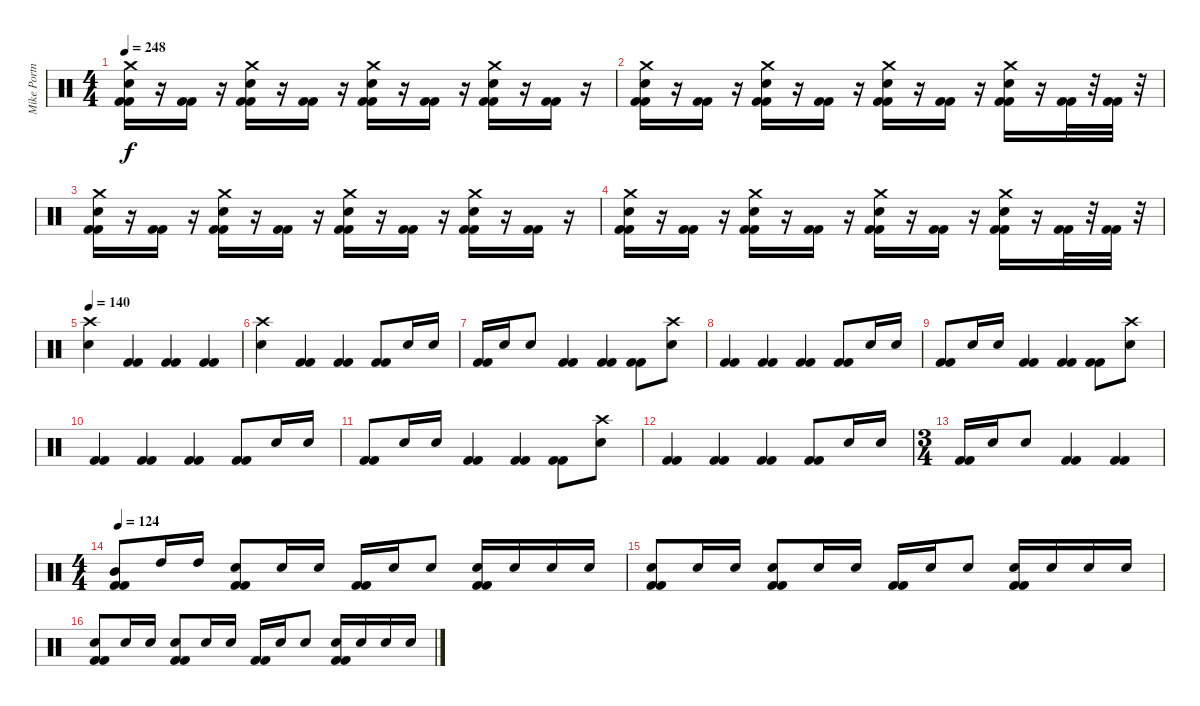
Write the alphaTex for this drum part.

\track ("Mike Portnoy - Drum" "Mike Portn") {instrument percussion}
\staff {score}
\articulation defaults
\ts (4 4)
\tempo 248
\clef neutral
\ks c
("Crash medium (hit)" "Snare (hit) 2" "Kick (hit) 2" "Kick (hit) 2").16{dy f} r.16 ("Kick (hit) 2" "Kick (hit) 2").16 r.16 ("Crash medium (hit)" "Snare (hit) 2" "Kick (hit) 2" "Kick (hit) 2").16 r.16 ("Kick (hit) 2" "Kick (hit) 2").16 r.16 ("Crash medium (hit)" "Snare (hit) 2" "Kick (hit) 2" "Kick (hit) 2").16 r.16 ("Kick (hit) 2" "Kick (hit) 2").16 r.16 ("Crash medium (hit)" "Snare (hit) 2" "Kick (hit) 2" "Kick (hit) 2").16 r.16 ("Kick (hit) 2" "Kick (hit) 2").16 r.16 |
("Crash medium (hit)" "Snare (hit) 2" "Kick (hit) 2" "Kick (hit) 2").16 r.16 ("Kick (hit) 2" "Kick (hit) 2").16 r.16 ("Crash medium (hit)" "Snare (hit) 2" "Kick (hit) 2" "Kick (hit) 2").16 r.16 ("Kick (hit) 2" "Kick (hit) 2").16 r.16 ("Crash medium (hit)" "Snare (hit) 2" "Kick (hit) 2" "Kick (hit) 2").16 r.16 ("Kick (hit) 2" "Kick (hit) 2").16 r.16 ("Crash medium (hit)" "Snare (hit) 2" "Kick (hit) 2" "Kick (hit) 2").16 r.16 ("Kick (hit) 2" "Kick (hit) 2").32 r.32 ("Kick (hit) 2" "Kick (hit) 2").32 r.32 |
("Crash medium (hit)" "Snare (hit) 2" "Kick (hit) 2" "Kick (hit) 2").16 r.16 ("Kick (hit) 2" "Kick (hit) 2").16 r.16 ("Crash medium (hit)" "Snare (hit) 2" "Kick (hit) 2" "Kick (hit) 2").16 r.16 ("Kick (hit) 2" "Kick (hit) 2").16 r.16 ("Crash medium (hit)" "Snare (hit) 2" "Kick (hit) 2" "Kick (hit) 2").16 r.16 ("Kick (hit) 2" "Kick (hit) 2").16 r.16 ("Crash medium (hit)" "Snare (hit) 2" "Kick (hit) 2" "Kick (hit) 2").16 r.16 ("Kick (hit) 2" "Kick (hit) 2").16 r.16 |
("Crash medium (hit)" "Snare (hit) 2" "Kick (hit) 2" "Kick (hit) 2").16 r.16 ("Kick (hit) 2" "Kick (hit) 2").16 r.16 ("Crash medium (hit)" "Snare (hit) 2" "Kick (hit) 2" "Kick (hit) 2").16 r.16 ("Kick (hit) 2" "Kick (hit) 2").16 r.16 ("Crash medium (hit)" "Snare (hit) 2" "Kick (hit) 2" "Kick (hit) 2").16 r.16 ("Kick (hit) 2" "Kick (hit) 2").16 r.16 ("Crash medium (hit)" "Snare (hit) 2" "Kick (hit) 2" "Kick (hit) 2").16 r.16 ("Kick (hit) 2" "Kick (hit) 2").32 r.32 ("Kick (hit) 2" "Kick (hit) 2").32 r.32 |
\tempo 140
("Crash high (hit)" "Snare (hit) 2").4 ("Kick (hit) 2" "Kick (hit) 2").4 ("Kick (hit) 2" "Kick (hit) 2").4 ("Kick (hit) 2" "Kick (hit) 2").4 |
("Crash high (hit)" "Snare (hit) 2").4 ("Kick (hit) 2" "Kick (hit) 2").4 ("Kick (hit) 2" "Kick (hit) 2").4 ("Kick (hit) 2" "Kick (hit) 2").8 "Snare (hit) 2".16 "Snare (hit) 2".16 |
("Kick (hit) 2" "Kick (hit) 2").16 "Snare (hit) 2".16 "Snare (hit) 2".8 ("Kick (hit) 2" "Kick (hit) 2").4 ("Kick (hit) 2" "Kick (hit) 2").4 ("Kick (hit) 2" "Kick (hit) 2").8 ("Crash high (hit)" "Snare (hit) 2").8 |
("Kick (hit) 2" "Kick (hit) 2").4 ("Kick (hit) 2" "Kick (hit) 2").4 ("Kick (hit) 2" "Kick (hit) 2").4 ("Kick (hit) 2" "Kick (hit) 2").8 "Snare (hit) 2".16 "Snare (hit) 2".16 |
("Kick (hit) 2" "Kick (hit) 2").8 "Snare (hit) 2".16 "Snare (hit) 2".16 ("Kick (hit) 2" "Kick (hit) 2").4 ("Kick (hit) 2" "Kick (hit) 2").4 ("Kick (hit) 2" "Kick (hit) 2").8 ("Crash high (hit)" "Snare (hit) 2").8 |
("Kick (hit) 2" "Kick (hit) 2").4 ("Kick (hit) 2" "Kick (hit) 2").4 ("Kick (hit) 2" "Kick (hit) 2").4 ("Kick (hit) 2" "Kick (hit) 2").8 "Snare (hit) 2".16 "Snare (hit) 2".16 |
("Kick (hit) 2" "Kick (hit) 2").8 "Snare (hit) 2".16 "Snare (hit) 2".16 ("Kick (hit) 2" "Kick (hit) 2").4 ("Kick (hit) 2" "Kick (hit) 2").4 ("Kick (hit) 2" "Kick (hit) 2").8 ("Crash high (hit)" "Snare (hit) 2").8 |
("Kick (hit) 2" "Kick (hit) 2").4 ("Kick (hit) 2" "Kick (hit) 2").4 ("Kick (hit) 2" "Kick (hit) 2").4 ("Kick (hit) 2" "Kick (hit) 2").8 "Snare (hit) 2".16 "Snare (hit) 2".16 |
\ts (3 4)
("Kick (hit) 2" "Kick (hit) 2").16 "Snare (hit) 2".16 "Snare (hit) 2".8 ("Kick (hit) 2" "Kick (hit) 2").4 ("Kick (hit) 2" "Kick (hit) 2").4 |
\ts (4 4)
\tempo 124
("Mid Tom (hit)" "Kick (hit) 2" "Kick (hit) 2").8 "High Tom (hit)".16 "High Tom (hit)".16 ("Snare (hit) 2" "Kick (hit) 2" "Kick (hit) 2").8 "Snare (hit) 2".16 "Snare (hit) 2".16 ("Kick (hit) 2" "Kick (hit) 2").16 "Snare (hit) 2".16 "Snare (hit) 2".8 ("Snare (hit) 2" "Kick (hit) 2" "Kick (hit) 2").16 "Snare (hit) 2".16 "Snare (hit) 2".16 "Snare (hit) 2".16 |
("Snare (hit) 2" "Kick (hit) 2" "Kick (hit) 2").8 "Snare (hit) 2".16 "Snare (hit) 2".16 ("Snare (hit) 2" "Kick (hit) 2" "Kick (hit) 2").8 "Snare (hit) 2".16 "Snare (hit) 2".16 ("Kick (hit) 2" "Kick (hit) 2").16 "Snare (hit) 2".16 "Snare (hit) 2".8 ("Snare (hit) 2" "Kick (hit) 2" "Kick (hit) 2").16 "Snare (hit) 2".16 "Snare (hit) 2".16 "Snare (hit) 2".16 |
("Snare (hit) 2" "Kick (hit) 2" "Kick (hit) 2").8 "Snare (hit) 2".16 "Snare (hit) 2".16 ("Snare (hit) 2" "Kick (hit) 2" "Kick (hit) 2").8 "Snare (hit) 2".16 "Snare (hit) 2".16 ("Kick (hit) 2" "Kick (hit) 2").16 "Snare (hit) 2".16 "Snare (hit) 2".8 ("Snare (hit) 2" "Kick (hit) 2" "Kick (hit) 2").16 "Snare (hit) 2".16 "Snare (hit) 2".16 "Snare (hit) 2".16
